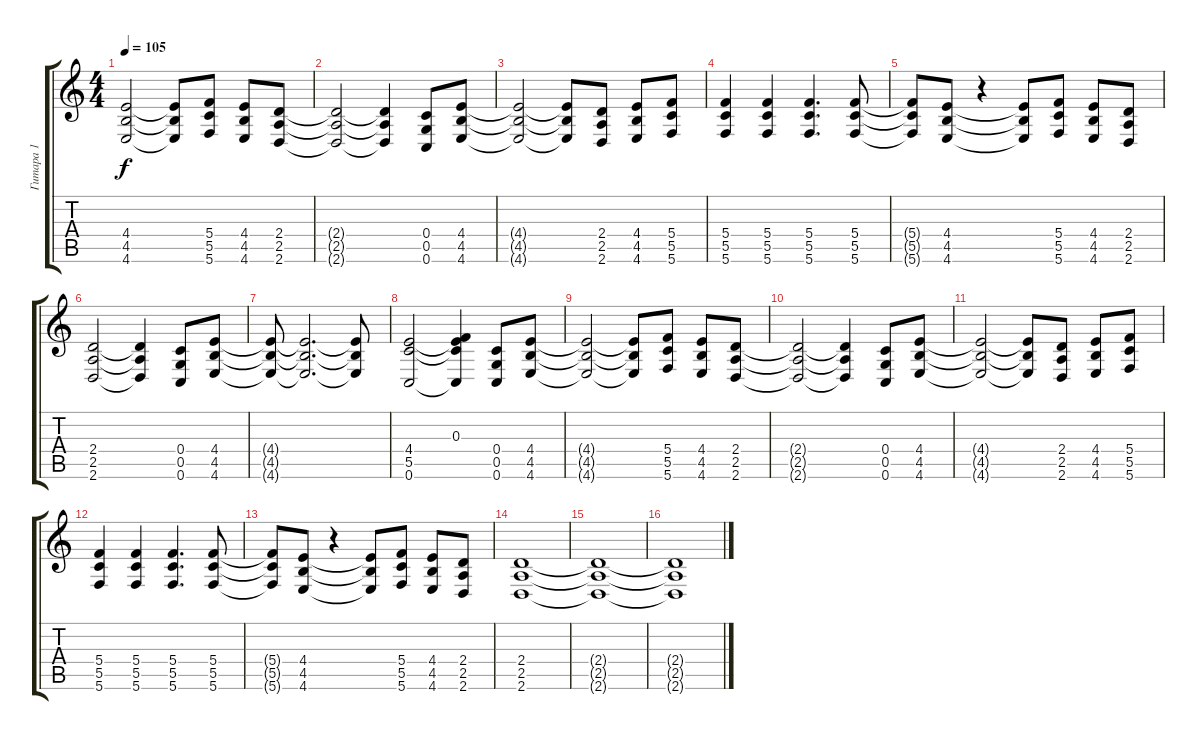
\track ("Гитара 1" "Гитара 1") {instrument distortionguitar}
\staff {score tabs}
\tuning (D4 A3 F3 C3 G2 C2) {hide}
\ts (4 4)
\tempo 105
\clef g2
\ks c
(4.4{t} 4.5{t} 4.6{t}).2{dy f} (4.4{t} 4.5{t} 4.6{t}).8 (5.4 5.5 5.6).8 (4.4 4.5 4.6).8 (2.4 2.5 2.6).8 |
(2.4{t} 2.5{t} 2.6{t}).2 (2.4{t} 2.5{t} 2.6{t}).4 (0.4 0.5 0.6).8 (4.4 4.5 4.6).8 |
(4.4{t} 4.5{t} 4.6{t}).2 (4.4{t} 4.5{t} 4.6{t}).8 (2.4 2.5 2.6).8 (4.4 4.5 4.6).8 (5.4 5.5 5.6).8 |
(5.4 5.5 5.6).4 (5.4 5.5 5.6).4 (5.4 5.5 5.6).4{d} (5.4 5.5 5.6).8 |
(5.4{t} 5.5{t} 5.6{t}).8 (4.4 4.5 4.6).8 r.4 (4.4{t} 4.5{t} 4.6{t}).8 (5.4 5.5 5.6).8 (4.4 4.5 4.6).8 (2.4 2.5 2.6).8 |
(2.4 2.5 2.6).2 (2.4{t} 2.5{t} 2.6{t}).4 (0.4 0.5 0.6).8 (4.4 4.5 4.6).8 |
(4.4{t} 4.5{t} 4.6{t}).8 (4.4{t} 4.5{t} 4.6{t}).2{d} (4.4{t} 4.5{t} 4.6{t}).8 |
(4.4 5.5 0.6).2 (0.3 4.4{t} 5.5{t} 0.6{t}).4 (0.4 0.5 0.6).8 (4.4 4.5 4.6).8 |
(4.4{t} 4.5{t} 4.6{t}).2 (4.4{t} 4.5{t} 4.6{t}).8 (5.4 5.5 5.6).8 (4.4 4.5 4.6).8 (2.4 2.5 2.6).8 |
(2.4{t} 2.5{t} 2.6{t}).2 (2.4{t} 2.5{t} 2.6{t}).4 (0.4 0.5 0.6).8 (4.4 4.5 4.6).8 |
(4.4{t} 4.5{t} 4.6{t}).2 (4.4{t} 4.5{t} 4.6{t}).8 (2.4 2.5 2.6).8 (4.4 4.5 4.6).8 (5.4 5.5 5.6).8 |
(5.4 5.5 5.6).4 (5.4 5.5 5.6).4 (5.4 5.5 5.6).4{d} (5.4 5.5 5.6).8 |
(5.4{t} 5.5{t} 5.6{t}).8 (4.4 4.5 4.6).8 r.4 (4.4{t} 4.5{t} 4.6{t}).8 (5.4 5.5 5.6).8 (4.4 4.5 4.6).8 (2.4 2.5 2.6).8 |
(2.4 2.5 2.6).1{volume 7} |
(2.4{t} 2.5{t} 2.6{t}).1 |
(2.4{t} 2.5{t} 2.6{t}).1
